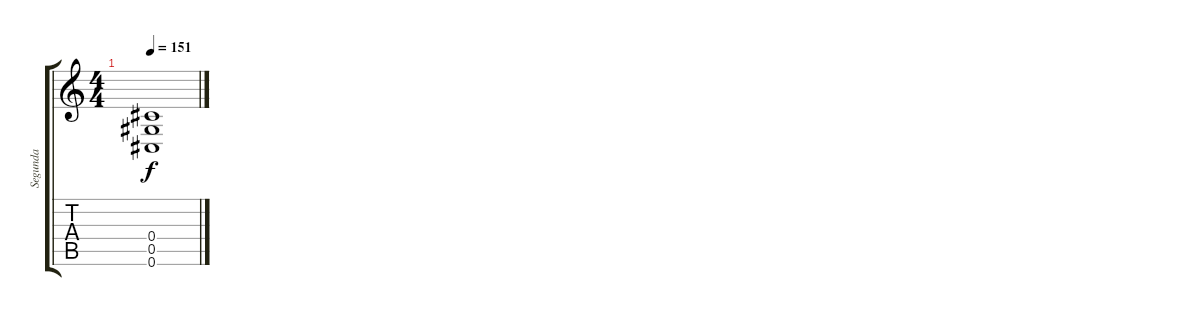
\track ("Segunda" "Segunda") {instrument electricguitarjazz}
\staff {score tabs}
\tuning (Eb4 Bb3 Gb3 Db3 Ab2 Db2) {hide}
\ts (4 4)
\tempo 151
\clef g2
\ks c
(0.4{t} 0.5{t} 0.6{t}).1{dy f}
